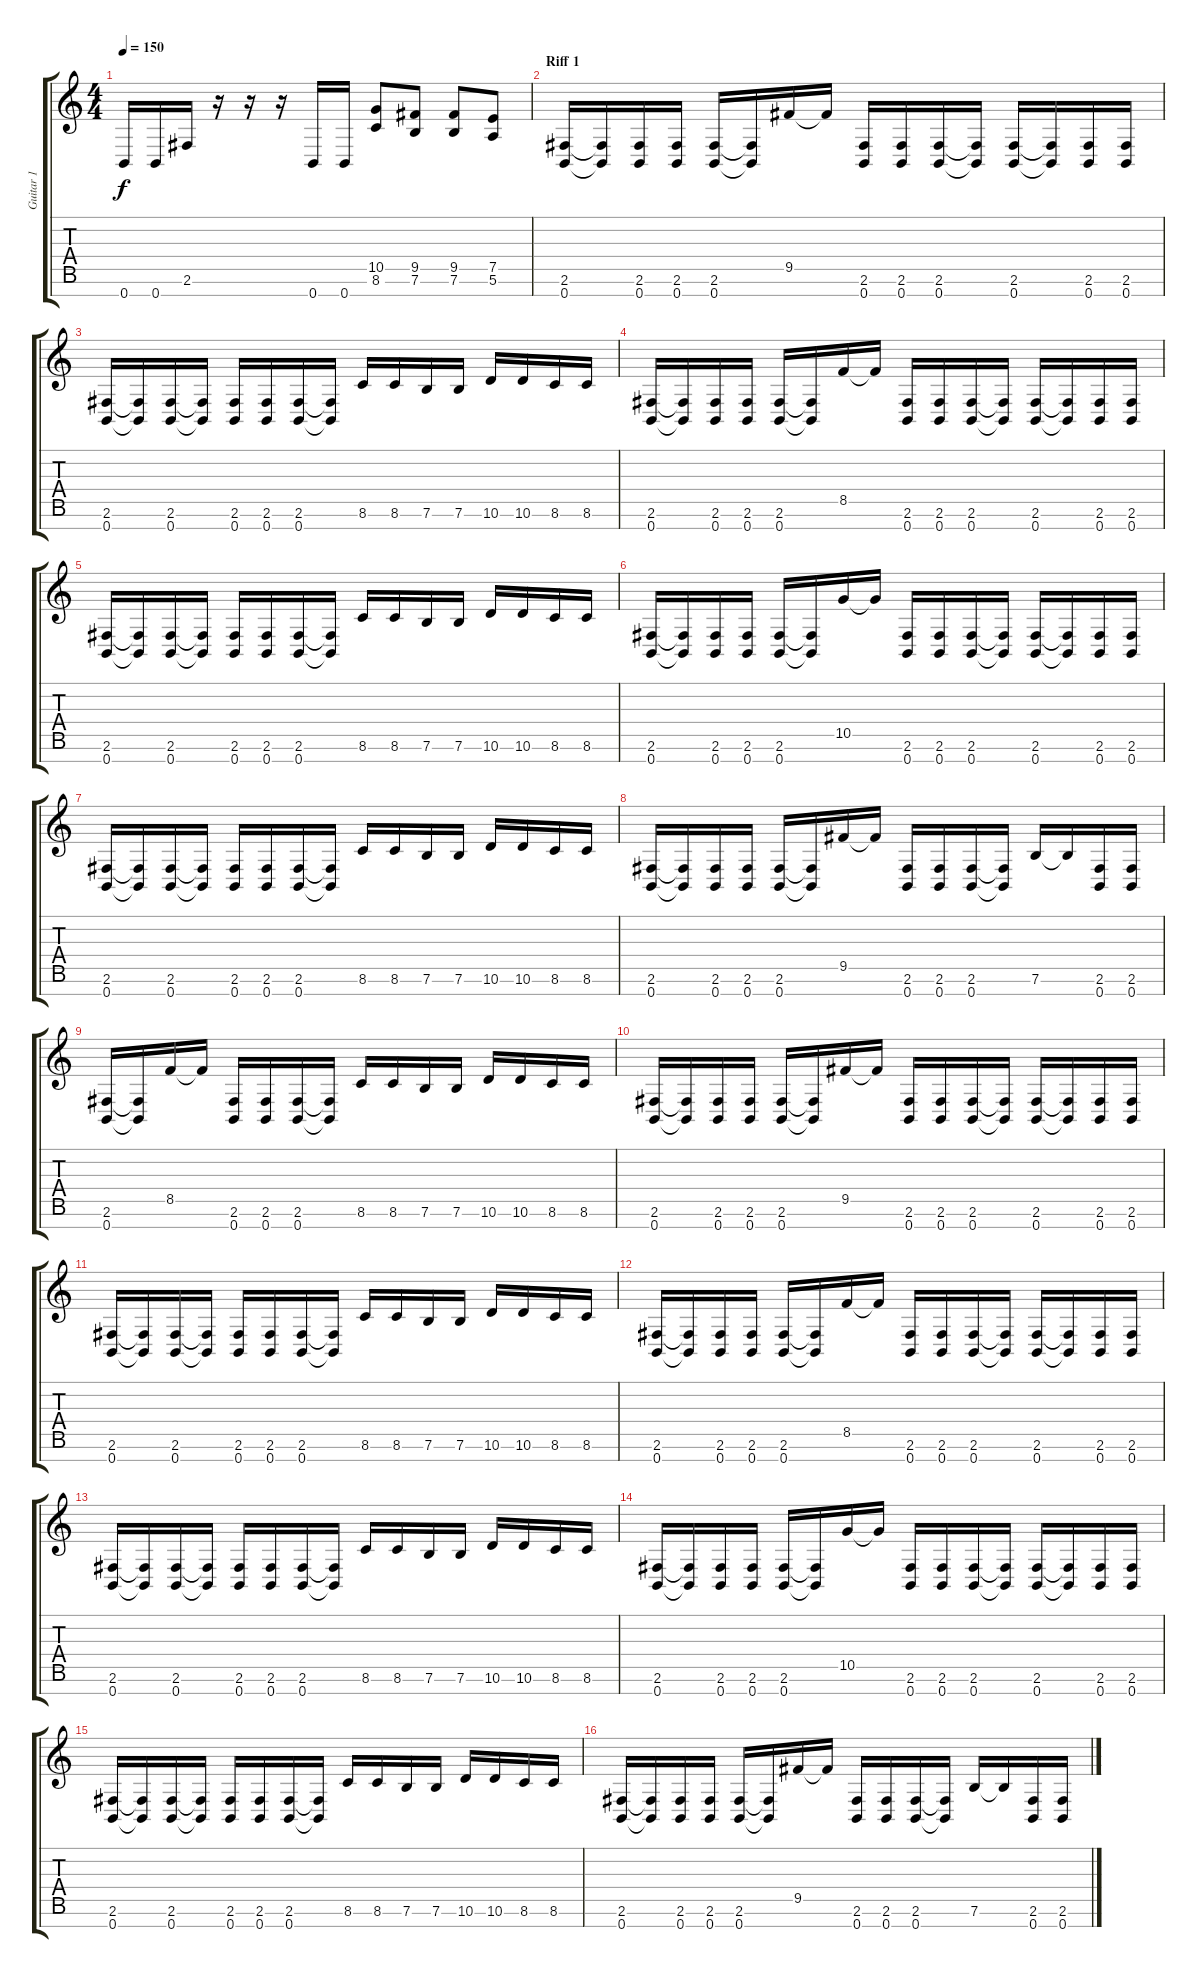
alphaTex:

\track ("Guitar 1" "Guitar 1") {instrument distortionguitar}
\staff {score tabs}
\tuning (E4 B3 G3 D3 A2 E2 B1) {hide}
\ts (4 4)
\tempo 150
\clef g2
\ks c
0.7.16{dy f} 0.7.16 2.6.16 r.16 r.16 r.16 0.7.16 0.7.16 (10.5 8.6).8 (9.5 7.6).8 (9.5 7.6).8 (7.5 5.6).8 |
\section ("" "Riff 1")
(2.6 0.7).16 (2.6{t} 0.7{t}).16 (2.6 0.7).16 (2.6 0.7).16 (2.6 0.7).16 (2.6{t} 0.7{t}).16 9.5.16 9.5{t}.16 (2.6 0.7).16 (2.6 0.7).16 (2.6 0.7).16 (2.6{t} 0.7{t}).16 (2.6 0.7).16 (2.6{t} 0.7{t}).16 (2.6 0.7).16 (2.6 0.7).16 |
(2.6 0.7).16 (2.6{t} 0.7{t}).16 (2.6 0.7).16 (2.6{t} 0.7{t}).16 (2.6 0.7).16 (2.6 0.7).16 (2.6 0.7).16 (2.6{t} 0.7{t}).16 8.6.16 8.6.16 7.6.16 7.6.16 10.6.16 10.6.16 8.6.16 8.6.16 |
(2.6 0.7).16 (2.6{t} 0.7{t}).16 (2.6 0.7).16 (2.6 0.7).16 (2.6 0.7).16 (2.6{t} 0.7{t}).16 8.5.16 8.5{t}.16 (2.6 0.7).16 (2.6 0.7).16 (2.6 0.7).16 (2.6{t} 0.7{t}).16 (2.6 0.7).16 (2.6{t} 0.7{t}).16 (2.6 0.7).16 (2.6 0.7).16 |
(2.6 0.7).16 (2.6{t} 0.7{t}).16 (2.6 0.7).16 (2.6{t} 0.7{t}).16 (2.6 0.7).16 (2.6 0.7).16 (2.6 0.7).16 (2.6{t} 0.7{t}).16 8.6.16 8.6.16 7.6.16 7.6.16 10.6.16 10.6.16 8.6.16 8.6.16 |
(2.6 0.7).16 (2.6{t} 0.7{t}).16 (2.6 0.7).16 (2.6 0.7).16 (2.6 0.7).16 (2.6{t} 0.7{t}).16 10.5.16 10.5{t}.16 (2.6 0.7).16 (2.6 0.7).16 (2.6 0.7).16 (2.6{t} 0.7{t}).16 (2.6 0.7).16 (2.6{t} 0.7{t}).16 (2.6 0.7).16 (2.6 0.7).16 |
(2.6 0.7).16 (2.6{t} 0.7{t}).16 (2.6 0.7).16 (2.6{t} 0.7{t}).16 (2.6 0.7).16 (2.6 0.7).16 (2.6 0.7).16 (2.6{t} 0.7{t}).16 8.6.16 8.6.16 7.6.16 7.6.16 10.6.16 10.6.16 8.6.16 8.6.16 |
(2.6 0.7).16 (2.6{t} 0.7{t}).16 (2.6 0.7).16 (2.6 0.7).16 (2.6 0.7).16 (2.6{t} 0.7{t}).16 9.5.16 9.5{t}.16 (2.6 0.7).16 (2.6 0.7).16 (2.6 0.7).16 (2.6{t} 0.7{t}).16 7.6.16 7.6{t}.16 (2.6 0.7).16 (2.6 0.7).16 |
(2.6 0.7).16 (2.6{t} 0.7{t}).16 8.5.16 8.5{t}.16 (2.6 0.7).16 (2.6 0.7).16 (2.6 0.7).16 (2.6{t} 0.7{t}).16 8.6.16 8.6.16 7.6.16 7.6.16 10.6.16 10.6.16 8.6.16 8.6.16 |
(2.6 0.7).16 (2.6{t} 0.7{t}).16 (2.6 0.7).16 (2.6 0.7).16 (2.6 0.7).16 (2.6{t} 0.7{t}).16 9.5.16 9.5{t}.16 (2.6 0.7).16 (2.6 0.7).16 (2.6 0.7).16 (2.6{t} 0.7{t}).16 (2.6 0.7).16 (2.6{t} 0.7{t}).16 (2.6 0.7).16 (2.6 0.7).16 |
(2.6 0.7).16 (2.6{t} 0.7{t}).16 (2.6 0.7).16 (2.6{t} 0.7{t}).16 (2.6 0.7).16 (2.6 0.7).16 (2.6 0.7).16 (2.6{t} 0.7{t}).16 8.6.16 8.6.16 7.6.16 7.6.16 10.6.16 10.6.16 8.6.16 8.6.16 |
(2.6 0.7).16 (2.6{t} 0.7{t}).16 (2.6 0.7).16 (2.6 0.7).16 (2.6 0.7).16 (2.6{t} 0.7{t}).16 8.5.16 8.5{t}.16 (2.6 0.7).16 (2.6 0.7).16 (2.6 0.7).16 (2.6{t} 0.7{t}).16 (2.6 0.7).16 (2.6{t} 0.7{t}).16 (2.6 0.7).16 (2.6 0.7).16 |
(2.6 0.7).16 (2.6{t} 0.7{t}).16 (2.6 0.7).16 (2.6{t} 0.7{t}).16 (2.6 0.7).16 (2.6 0.7).16 (2.6 0.7).16 (2.6{t} 0.7{t}).16 8.6.16 8.6.16 7.6.16 7.6.16 10.6.16 10.6.16 8.6.16 8.6.16 |
(2.6 0.7).16 (2.6{t} 0.7{t}).16 (2.6 0.7).16 (2.6 0.7).16 (2.6 0.7).16 (2.6{t} 0.7{t}).16 10.5.16 10.5{t}.16 (2.6 0.7).16 (2.6 0.7).16 (2.6 0.7).16 (2.6{t} 0.7{t}).16 (2.6 0.7).16 (2.6{t} 0.7{t}).16 (2.6 0.7).16 (2.6 0.7).16 |
(2.6 0.7).16 (2.6{t} 0.7{t}).16 (2.6 0.7).16 (2.6{t} 0.7{t}).16 (2.6 0.7).16 (2.6 0.7).16 (2.6 0.7).16 (2.6{t} 0.7{t}).16 8.6.16 8.6.16 7.6.16 7.6.16 10.6.16 10.6.16 8.6.16 8.6.16 |
(2.6 0.7).16 (2.6{t} 0.7{t}).16 (2.6 0.7).16 (2.6 0.7).16 (2.6 0.7).16 (2.6{t} 0.7{t}).16 9.5.16 9.5{t}.16 (2.6 0.7).16 (2.6 0.7).16 (2.6 0.7).16 (2.6{t} 0.7{t}).16 7.6.16 7.6{t}.16 (2.6 0.7).16 (2.6 0.7).16
